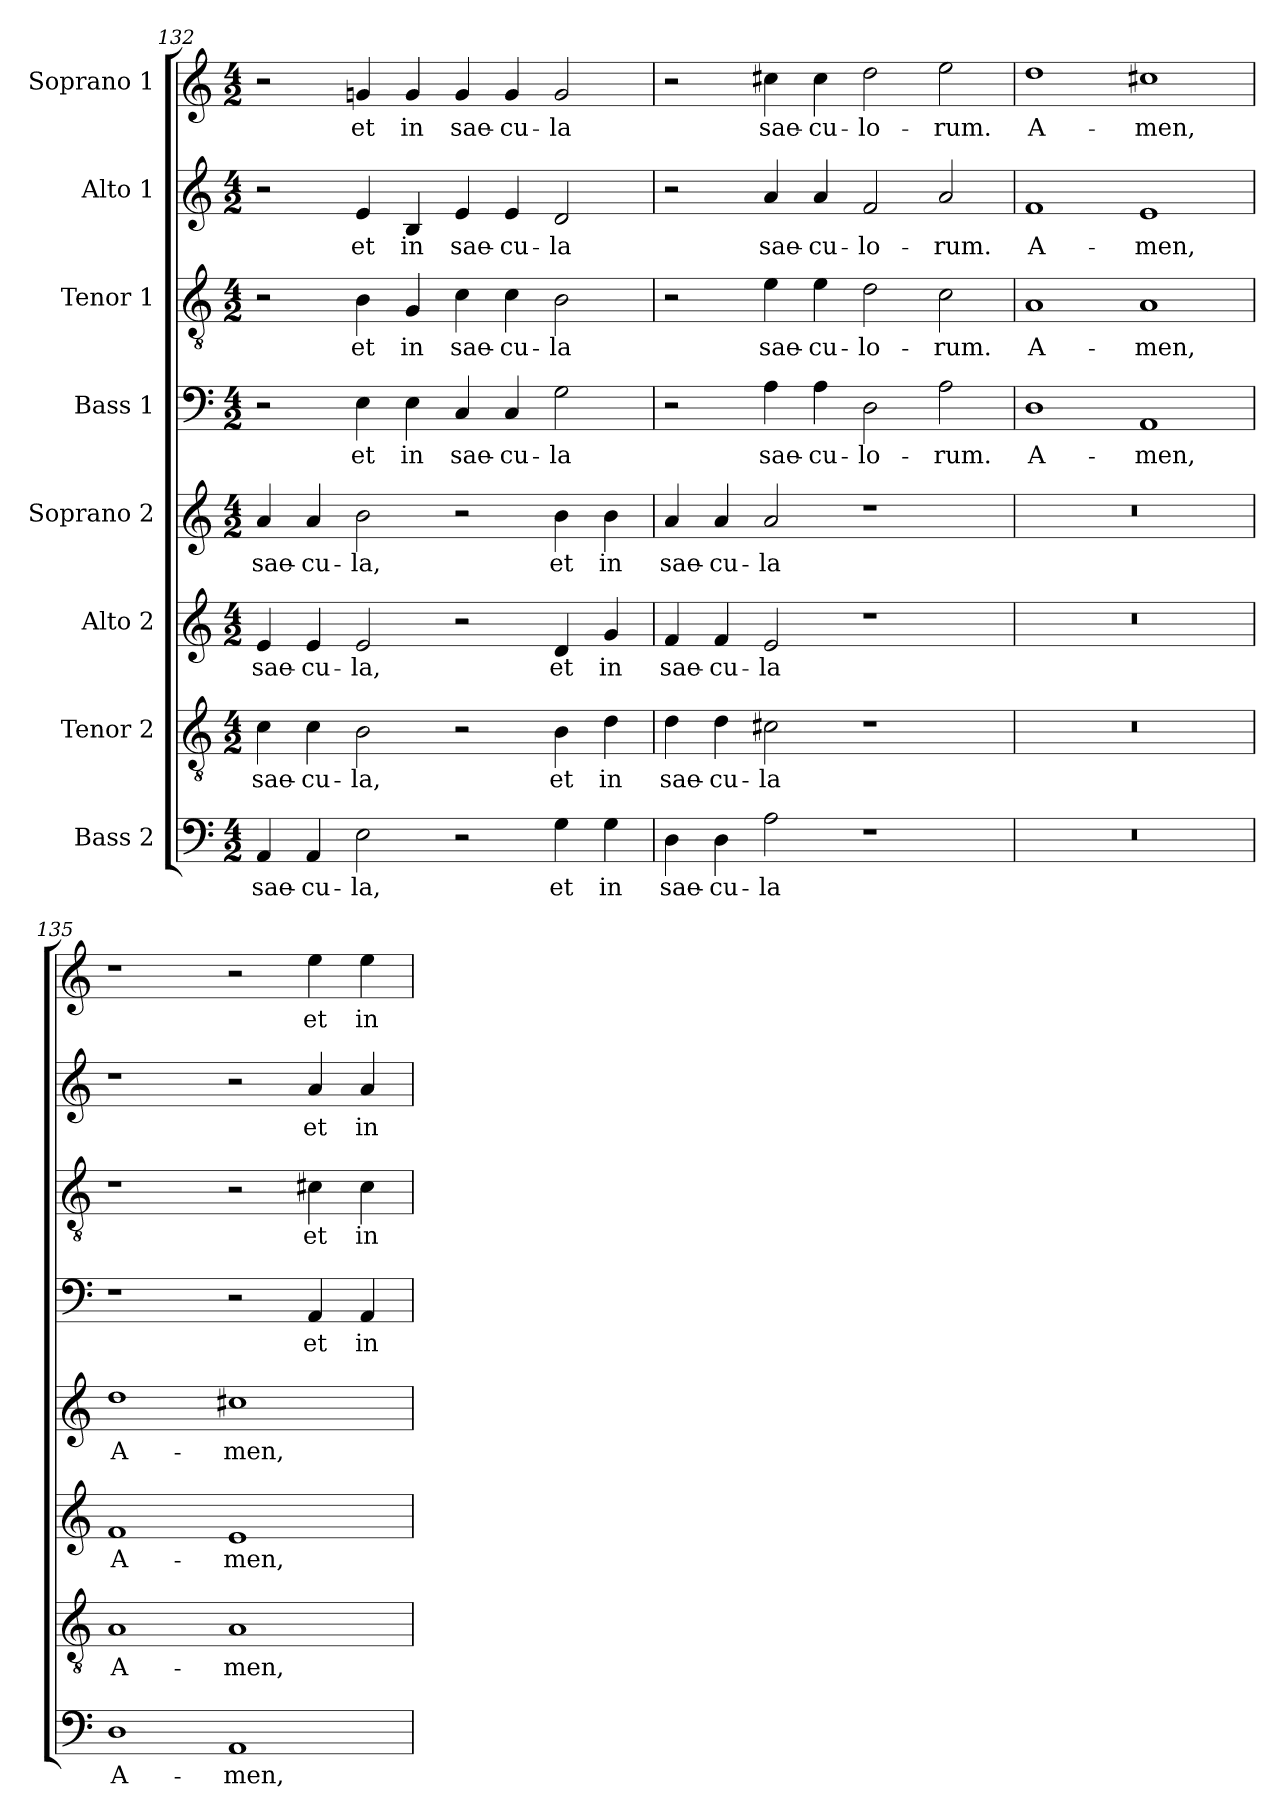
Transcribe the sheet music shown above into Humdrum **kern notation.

**kern	**text	**kern	**text	**kern	**text	**kern	**text	**kern	**text	**kern	**text	**kern	**text	**kern	**text
*part8	*part8	*part7	*part7	*part6	*part6	*part5	*part5	*part4	*part4	*part3	*part3	*part2	*part2	*part1	*part1
*staff8	*staff8	*staff7	*staff7	*staff6	*staff6	*staff5	*staff5	*staff4	*staff4	*staff3	*staff3	*staff2	*staff2	*staff1	*staff1
*I"Bass 2	*	*I"Tenor 2	*	*I"Alto 2	*	*I"Soprano 2	*	*I"Bass 1	*	*I"Tenor 1	*	*I"Alto 1	*	*I"Soprano 1	*
*clefF4	*	*clefGv2	*	*clefG2	*	*clefG2	*	*clefF4	*	*clefGv2	*	*clefG2	*	*clefG2	*
*k[]	*	*k[]	*	*k[]	*	*k[]	*	*k[]	*	*k[]	*	*k[]	*	*k[]	*
*M4/2	*	*M4/2	*	*M4/2	*	*M4/2	*	*M4/2	*	*M4/2	*	*M4/2	*	*M4/2	*
=132	=132	=132	=132	=132	=132	=132	=132	=132	=132	=132	=132	=132	=132	=132	=132
4AA/	sae-	4c\	sae-	4e/	sae-	4a/	sae-	2r	.	2r	.	2r	.	2r	.
4AA/	cu-	4c\	cu-	4e/	cu-	4a/	cu-	.	.	.	.	.	.	.	.
2E\	la,	2B\	la,	2e/	la,	2b\	la,	4E\	et	4B\	et	4e/	et	4gn/	et
.	.	.	.	.	.	.	.	4E\	in	4G/	in	4B/	in	4g/	in
2r	.	2r	.	2r	.	2r	.	4C/	sae-	4c\	sae-	4e/	sae-	4g/	sae-
.	.	.	.	.	.	.	.	4C/	cu-	4c\	cu-	4e/	cu-	4g/	cu-
4G\	et	4B\	et	4d/	et	4b\	et	2G\	la	2B\	la	2d/	la	2g/	la
4G\	in	4d\	in	4g/	in	4b\	in	.	.	.	.	.	.	.	.
=133	=133	=133	=133	=133	=133	=133	=133	=133	=133	=133	=133	=133	=133	=133	=133
4D\	sae-	4d\	sae-	4f/	sae-	4a/	sae-	2r	.	2r	.	2r	.	2r	.
4D\	cu-	4d\	cu-	4f/	cu-	4a/	cu-	.	.	.	.	.	.	.	.
2A\	la	2c#X\	la	2e/	la	2a/	la	4A\	sae-	4e\	sae-	4a/	sae-	4cc#X\	sae-
.	.	.	.	.	.	.	.	4A\	cu-	4e\	cu-	4a/	cu-	4cc#\	cu-
1r	.	1r	.	1r	.	1r	.	2D\	lo-	2d\	lo-	2f/	lo-	2dd\	lo-
.	.	.	.	.	.	.	.	2A\	rum.	2c\	rum.	2a/	rum.	2ee\	rum.
=134	=134	=134	=134	=134	=134	=134	=134	=134	=134	=134	=134	=134	=134	=134	=134
0r	.	0r	.	0r	.	0r	.	1D	A-	1A	A-	1f	A-	1dd	A-
.	.	.	.	.	.	.	.	1AA	men,	1A	men,	1e	men,	1cc#X	men,
=135	=135	=135	=135	=135	=135	=135	=135	=135	=135	=135	=135	=135	=135	=135	=135
1D	A-	1A	A-	1f	A-	1dd	A-	1r	.	1r	.	1r	.	1r	.
1AA	men,	1A	men,	1e	men,	1cc#X	men,	2r	.	2r	.	2r	.	2r	.
*	*	*	*	*	*	*	*	*	*	*	*	*	*	*MM116	*
.	.	.	.	.	.	.	.	4AA/	et	4c#X\	et	4a/	et	4ee\	et
.	.	.	.	.	.	.	.	4AA/	in	4c#\	in	4a/	in	4ee\	in
=	=	=	=	=	=	=	=	=	=	=	=	=	=	=	=
*-	*-	*-	*-	*-	*-	*-	*-	*-	*-	*-	*-	*-	*-	*-	*-
